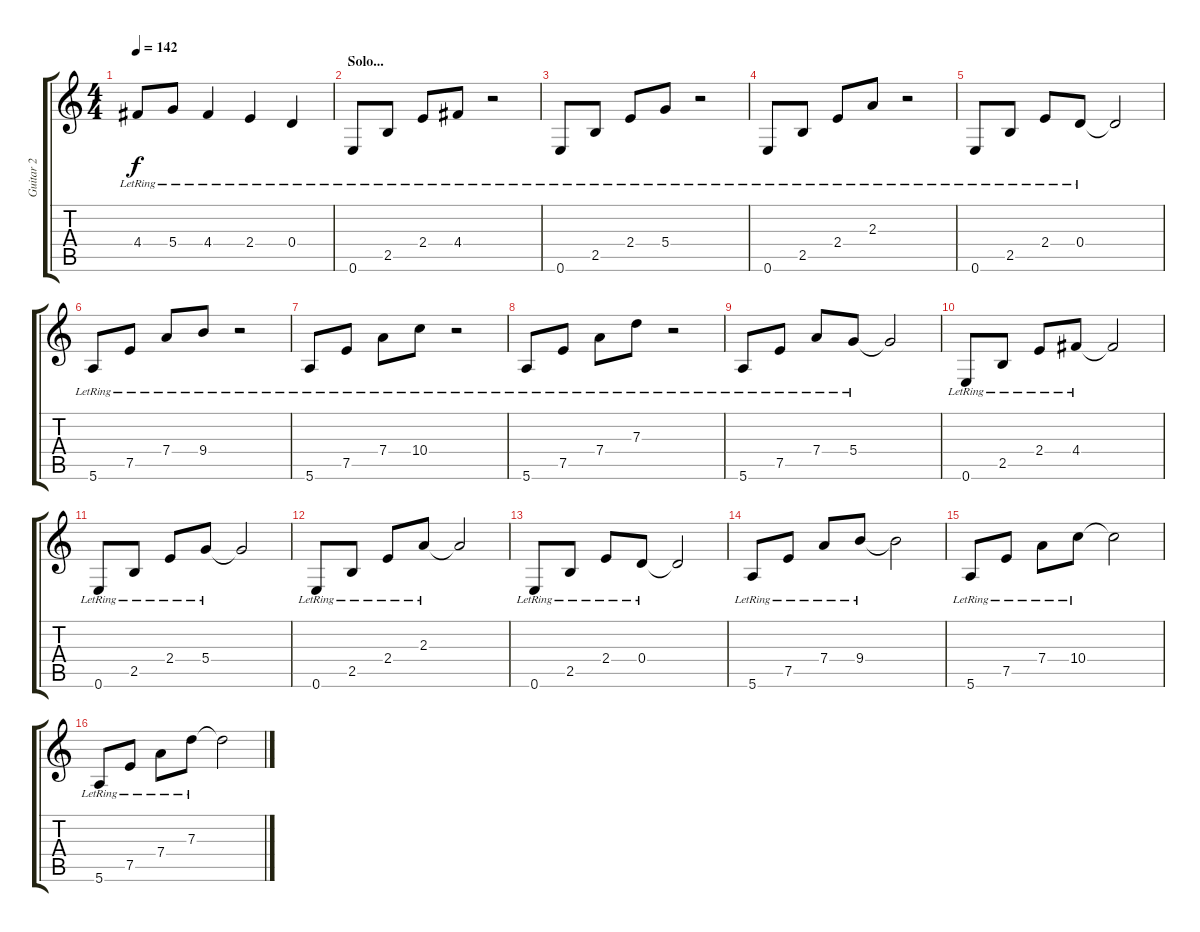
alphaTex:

\track ("Guitar 2" "Guitar 2") {instrument acousticguitarnylon}
\staff {score tabs}
\tuning (E4 B3 G3 D3 A2 E2) {hide}
\ts (4 4)
\tempo 142
\clef g2
\ks c
4.4{lr}.8{dy f} 5.4{lr}.8 4.4{lr}.4 2.4{lr}.4 0.4{lr}.4 |
\section ("" "Solo...")
0.6{lr}.8 2.5{lr}.8 2.4{lr}.8 4.4{lr}.8 r.2 |
0.6{lr}.8 2.5{lr}.8 2.4{lr}.8 5.4{lr}.8 r.2 |
0.6{lr}.8 2.5{lr}.8 2.4{lr}.8 2.3{lr}.8 r.2 |
0.6{lr}.8 2.5{lr}.8 2.4{lr}.8 0.4{lr}.8 0.4{t}.2 |
5.6{lr}.8 7.5{lr}.8 7.4{lr}.8 9.4{lr}.8 r.2 |
5.6{lr}.8 7.5{lr}.8 7.4{lr}.8 10.4{lr}.8 r.2 |
5.6{lr}.8 7.5{lr}.8 7.4{lr}.8 7.3{lr}.8 r.2 |
5.6{lr}.8 7.5{lr}.8 7.4{lr}.8 5.4{lr}.8 5.4{t}.2 |
0.6{lr}.8 2.5{lr}.8 2.4{lr}.8 4.4{lr}.8 4.4{t}.2 |
0.6{lr}.8 2.5{lr}.8 2.4{lr}.8 5.4{lr}.8 5.4{t}.2 |
0.6{lr}.8 2.5{lr}.8 2.4{lr}.8 2.3{lr}.8 2.3{t}.2 |
0.6{lr}.8 2.5{lr}.8 2.4{lr}.8 0.4{lr}.8 0.4{t}.2 |
5.6{lr}.8 7.5{lr}.8 7.4{lr}.8 9.4{lr}.8 9.4{t}.2 |
5.6{lr}.8 7.5{lr}.8 7.4{lr}.8 10.4{lr}.8 10.4{t}.2 |
5.6{lr}.8 7.5{lr}.8 7.4{lr}.8 7.3{lr}.8 7.3{t}.2
